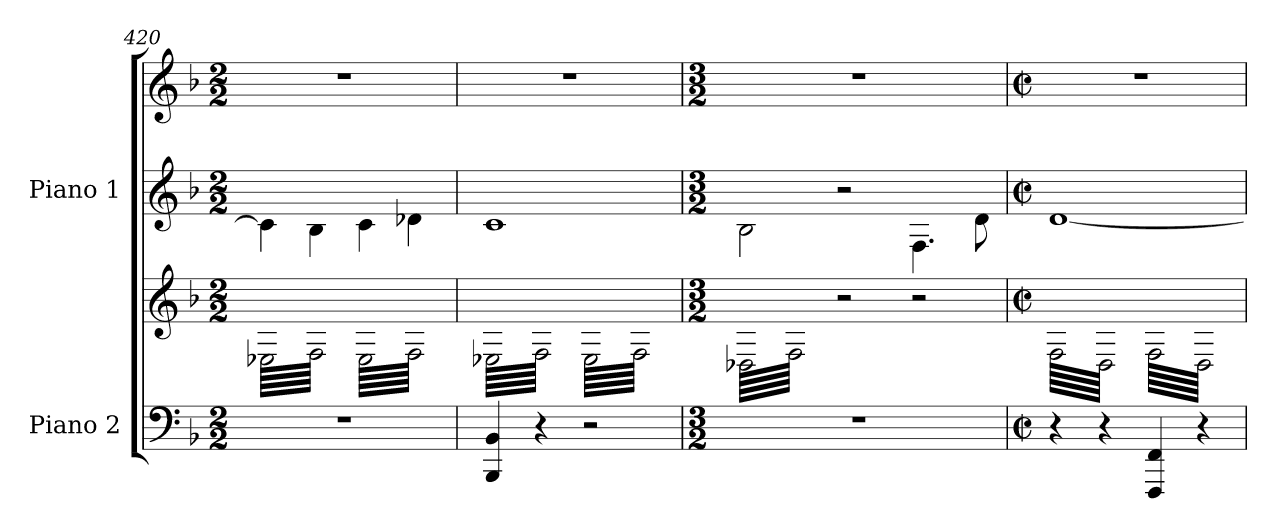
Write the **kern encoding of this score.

**kern	**kern	**kern	**kern
*part2	*part2	*part1	*part1
*staff4	*staff3	*staff2	*staff1
*I"Piano 2	*	*I"Piano 1	*
*I'Pno. 2	*	*I'Pno. 1	*
*clefF4	*clefG2	*clefG2	*clefG2
*k[b-]	*k[b-]	*k[b-]	*k[b-]
*M2/2	*M2/2	*M2/2	*M2/2
=420	=420	=420	=420
*	*tremolo	*	*
1r	64E-X\LLLL	4c\]	1r
.	64F\	.	.
.	64E-X\	.	.
.	64F\	.	.
.	64E-X\	.	.
.	64F\	.	.
.	64E-X\	.	.
.	64F\	.	.
.	64E-X\	.	.
.	64F\	.	.
.	64E-X\	.	.
.	64F\	.	.
.	64E-X\	.	.
.	64F\	.	.
.	64E-X\	.	.
.	64F\	.	.
.	64E-X\	4B-\	.
.	64F\	.	.
.	64E-X\	.	.
.	64F\	.	.
.	64E-X\	.	.
.	64F\	.	.
.	64E-X\	.	.
.	64F\	.	.
.	64E-X\	.	.
.	64F\	.	.
.	64E-X\	.	.
.	64F\	.	.
.	64E-X\	.	.
.	64F\	.	.
.	64E-X\	.	.
.	64F\JJJJ	.	.
.	64E-\LLLL	4c\	.
.	64F\	.	.
.	64E-\	.	.
.	64F\	.	.
.	64E-\	.	.
.	64F\	.	.
.	64E-\	.	.
.	64F\	.	.
.	64E-\	.	.
.	64F\	.	.
.	64E-\	.	.
.	64F\	.	.
.	64E-\	.	.
.	64F\	.	.
.	64E-\	.	.
.	64F\	.	.
.	64E-\	4d-X\	.
.	64F\	.	.
.	64E-\	.	.
.	64F\	.	.
.	64E-\	.	.
.	64F\	.	.
.	64E-\	.	.
.	64F\	.	.
.	64E-\	.	.
.	64F\	.	.
.	64E-\	.	.
.	64F\	.	.
.	64E-\	.	.
.	64F\	.	.
.	64E-\	.	.
.	64F\JJJJ	.	.
=421	=421	=421	=421
4BBB-/ 4BB-/	64E-X\LLLL	1c	1r
.	64F\	.	.
.	64E-X\	.	.
.	64F\	.	.
.	64E-X\	.	.
.	64F\	.	.
.	64E-X\	.	.
.	64F\	.	.
.	64E-X\	.	.
.	64F\	.	.
.	64E-X\	.	.
.	64F\	.	.
.	64E-X\	.	.
.	64F\	.	.
.	64E-X\	.	.
.	64F\	.	.
4r	64E-X\	.	.
.	64F\	.	.
.	64E-X\	.	.
.	64F\	.	.
.	64E-X\	.	.
.	64F\	.	.
.	64E-X\	.	.
.	64F\	.	.
.	64E-X\	.	.
.	64F\	.	.
.	64E-X\	.	.
.	64F\	.	.
.	64E-X\	.	.
.	64F\	.	.
.	64E-X\	.	.
.	64F\JJJJ	.	.
2r	64E-\LLLL	.	.
.	64F\	.	.
.	64E-\	.	.
.	64F\	.	.
.	64E-\	.	.
.	64F\	.	.
.	64E-\	.	.
.	64F\	.	.
.	64E-\	.	.
.	64F\	.	.
.	64E-\	.	.
.	64F\	.	.
.	64E-\	.	.
.	64F\	.	.
.	64E-\	.	.
.	64F\	.	.
.	64E-\	.	.
.	64F\	.	.
.	64E-\	.	.
.	64F\	.	.
.	64E-\	.	.
.	64F\	.	.
.	64E-\	.	.
.	64F\	.	.
.	64E-\	.	.
.	64F\	.	.
.	64E-\	.	.
.	64F\	.	.
.	64E-\	.	.
.	64F\	.	.
.	64E-\	.	.
.	64F\JJJJ	.	.
!!LO:LB:g=z
=422	=422	=422	=422
*M3/2	*M3/2	*M3/2	*M3/2
1.r	64D-X\LLLL	2B-\	1.r
.	64F\	.	.
.	64D-X\	.	.
.	64F\	.	.
.	64D-X\	.	.
.	64F\	.	.
.	64D-X\	.	.
.	64F\	.	.
.	64D-X\	.	.
.	64F\	.	.
.	64D-X\	.	.
.	64F\	.	.
.	64D-X\	.	.
.	64F\	.	.
.	64D-X\	.	.
.	64F\	.	.
.	64D-X\	.	.
.	64F\	.	.
.	64D-X\	.	.
.	64F\	.	.
.	64D-X\	.	.
.	64F\	.	.
.	64D-X\	.	.
.	64F\	.	.
.	64D-X\	.	.
.	64F\	.	.
.	64D-X\	.	.
.	64F\	.	.
.	64D-X\	.	.
.	64F\	.	.
.	64D-X\	.	.
.	64F\JJJJ	.	.
.	2r	2r	.
.	.	.	.
.	.	.	.
.	.	.	.
.	.	.	.
.	.	.	.
.	.	.	.
.	.	.	.
.	.	.	.
.	.	.	.
.	.	.	.
.	.	.	.
.	.	.	.
.	.	.	.
.	.	.	.
.	.	.	.
.	2r	4.F\	.
.	.	8d\	.
=423	=423	=423	=423
*M2/2	*M2/2	*M2/2	*M2/2
*met(c|)	*met(c|)	*met(c|)	*met(c|)
4r	64F\LLLL	[1d	1r
.	64D\	.	.
.	64F\	.	.
.	64D\	.	.
.	64F\	.	.
.	64D\	.	.
.	64F\	.	.
.	64D\	.	.
.	64F\	.	.
.	64D\	.	.
.	64F\	.	.
.	64D\	.	.
.	64F\	.	.
.	64D\	.	.
.	64F\	.	.
.	64D\	.	.
4r	64F\	.	.
.	64D\	.	.
.	64F\	.	.
.	64D\	.	.
.	64F\	.	.
.	64D\	.	.
.	64F\	.	.
.	64D\	.	.
.	64F\	.	.
.	64D\	.	.
.	64F\	.	.
.	64D\	.	.
.	64F\	.	.
.	64D\	.	.
.	64F\	.	.
.	64D\JJJJ	.	.
4FFF/ 4FF/	64F\LLLL	.	.
.	64D\	.	.
.	64F\	.	.
.	64D\	.	.
.	64F\	.	.
.	64D\	.	.
.	64F\	.	.
.	64D\	.	.
.	64F\	.	.
.	64D\	.	.
.	64F\	.	.
.	64D\	.	.
.	64F\	.	.
.	64D\	.	.
.	64F\	.	.
.	64D\	.	.
4r	64F\	.	.
.	64D\	.	.
.	64F\	.	.
.	64D\	.	.
.	64F\	.	.
.	64D\	.	.
.	64F\	.	.
.	64D\	.	.
.	64F\	.	.
.	64D\	.	.
.	64F\	.	.
.	64D\	.	.
.	64F\	.	.
.	64D\	.	.
.	64F\	.	.
.	64D\JJJJ	.	.
*	*Xtremolo	*	*
.	.	.	.
.	.	.	.
.	.	.	.
.	.	.	.
.	.	.	.
.	.	.	.
.	.	.	.
.	.	.	.
.	.	.	.
.	.	.	.
.	.	.	.
.	.	.	.
.	.	.	.
.	.	.	.
.	.	.	.
.	.	.	.
=	=	=	=
*-	*-	*-	*-
